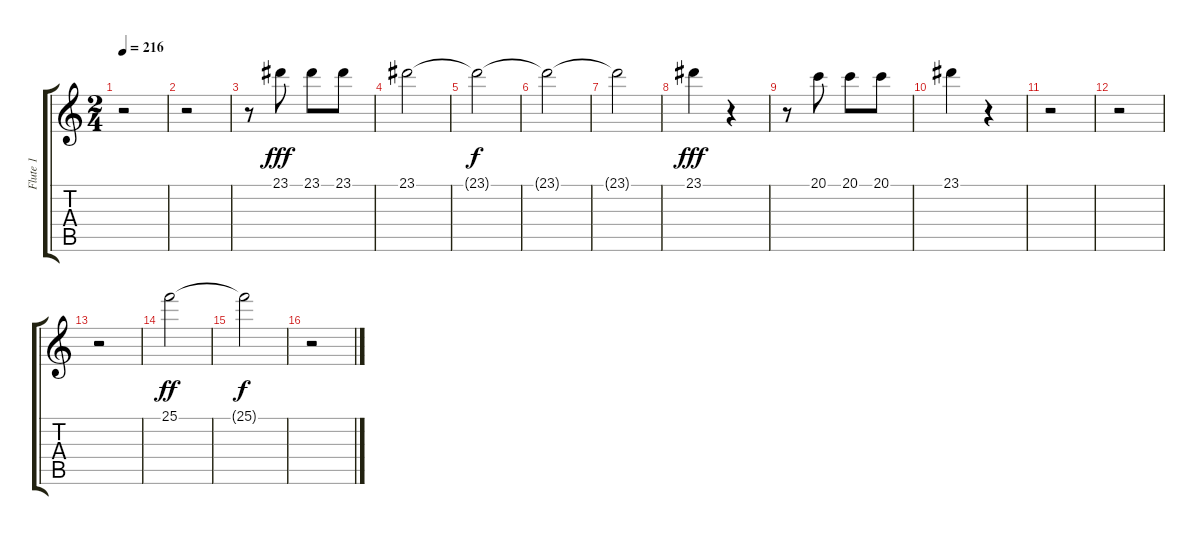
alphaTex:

\track ("Flute 1" "Flute 1") {instrument flute}
\staff {score tabs}
\tuning (E4 B3 G3 D3 A2 E2) {hide}
\ts (2 4)
\tempo 216
\clef g2
\ks c
r.2{dy fff} |
r.2 |
r.8 23.1.8 23.1.8 23.1.8 |
23.1.2 |
23.1{t}.2{dy f} |
23.1{t}.2 |
23.1{t}.2 |
23.1.4{dy fff} r.4 |
r.8 20.1.8 20.1.8 20.1.8 |
23.1.4 r.4 |
r.2 |
r.2 |
r.2 |
25.1.2{dy ff} |
25.1{t}.2{dy f} |
r.2
